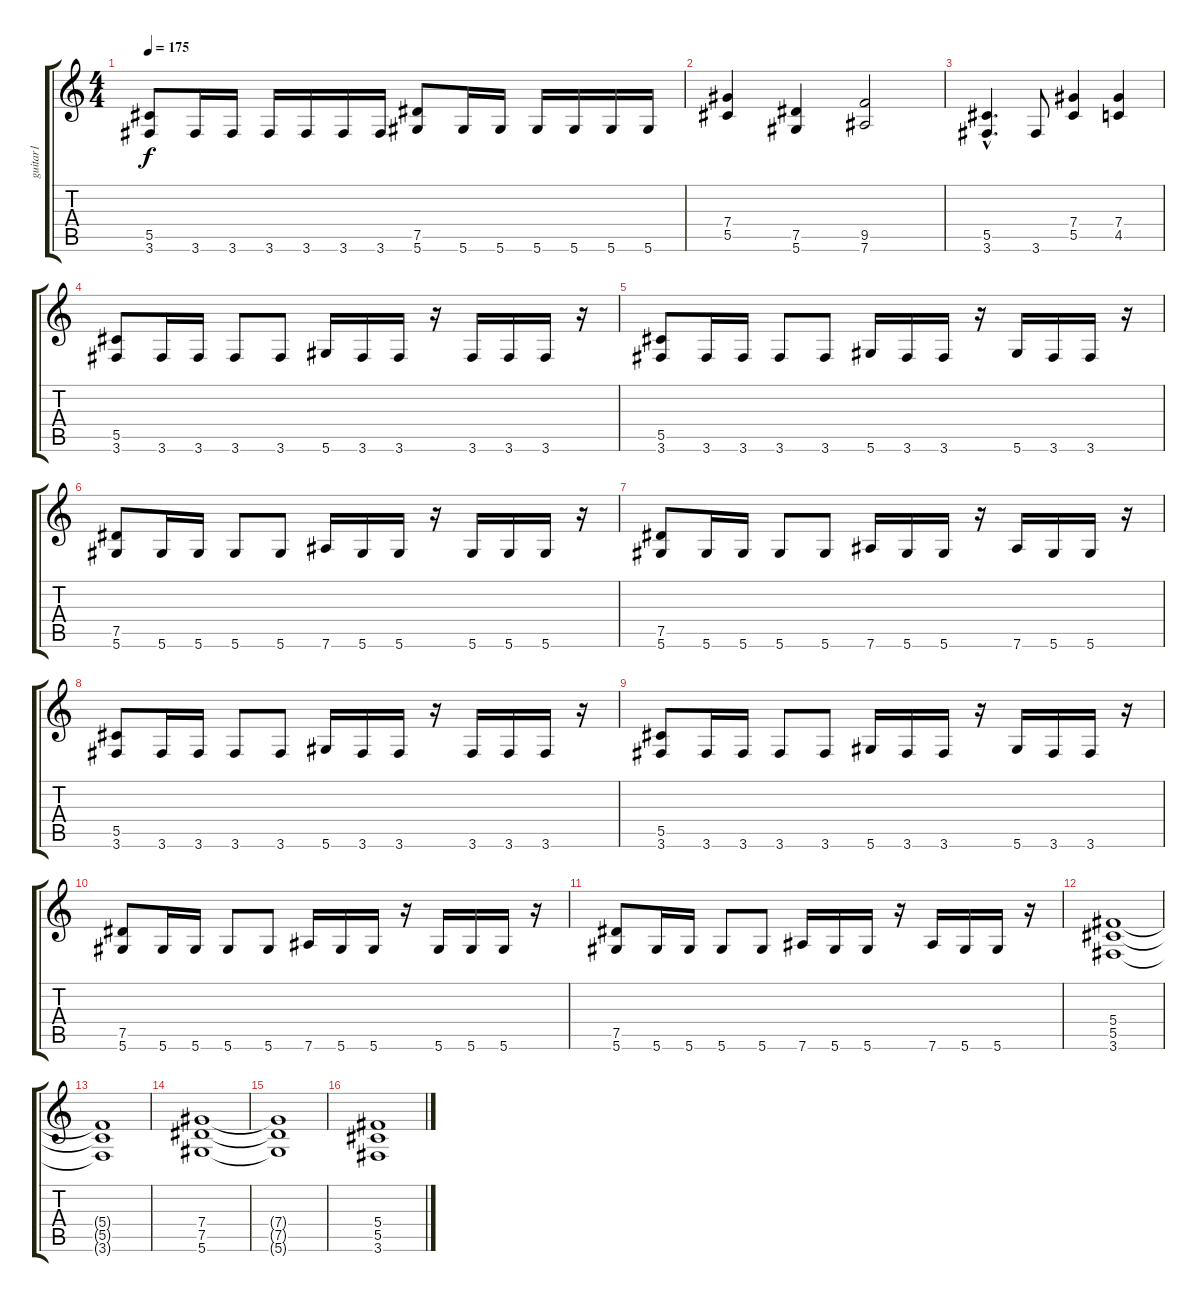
\track ("guitar1" "guitar1") {instrument overdrivenguitar}
\staff {score tabs}
\tuning (Eb4 Bb3 Gb3 Db3 Ab2 Eb2) {hide}
\ts (4 4)
\tempo 175
\clef g2
\ks c
(5.5 3.6).8{dy f} 3.6.16 3.6.16 3.6.16 3.6.16 3.6.16 3.6.16 (7.5 5.6).8 5.6.16 5.6.16 5.6.16 5.6.16 5.6.16 5.6.16 |
(7.4 5.5).4 (7.5 5.6).4 (9.5 7.6).2 |
(5.5{hac} 3.6{hac}).4{d} 3.6.8 (7.4 5.5).4 (7.4 4.5).4 |
(5.5 3.6).8 3.6.16 3.6.16 3.6.8 3.6.8 5.6.16 3.6.16 3.6.16 r.16 3.6.16 3.6.16 3.6.16 r.16 |
(5.5 3.6).8 3.6.16 3.6.16 3.6.8 3.6.8 5.6.16 3.6.16 3.6.16 r.16 5.6.16 3.6.16 3.6.16 r.16 |
(7.5 5.6).8 5.6.16 5.6.16 5.6.8 5.6.8 7.6.16 5.6.16 5.6.16 r.16 5.6.16 5.6.16 5.6.16 r.16 |
(7.5 5.6).8 5.6.16 5.6.16 5.6.8 5.6.8 7.6.16 5.6.16 5.6.16 r.16 7.6.16 5.6.16 5.6.16 r.16 |
(5.5 3.6).8 3.6.16 3.6.16 3.6.8 3.6.8 5.6.16 3.6.16 3.6.16 r.16 3.6.16 3.6.16 3.6.16 r.16 |
(5.5 3.6).8 3.6.16 3.6.16 3.6.8 3.6.8 5.6.16 3.6.16 3.6.16 r.16 5.6.16 3.6.16 3.6.16 r.16 |
(7.5 5.6).8 5.6.16 5.6.16 5.6.8 5.6.8 7.6.16 5.6.16 5.6.16 r.16 5.6.16 5.6.16 5.6.16 r.16 |
(7.5 5.6).8 5.6.16 5.6.16 5.6.8 5.6.8 7.6.16 5.6.16 5.6.16 r.16 7.6.16 5.6.16 5.6.16 r.16 |
(5.4 5.5 3.6).1 |
(5.4{t} 5.5{t} 3.6{t}).1 |
(7.4 7.5 5.6).1 |
(7.4{t} 7.5{t} 5.6{t}).1 |
(5.4 5.5 3.6).1
